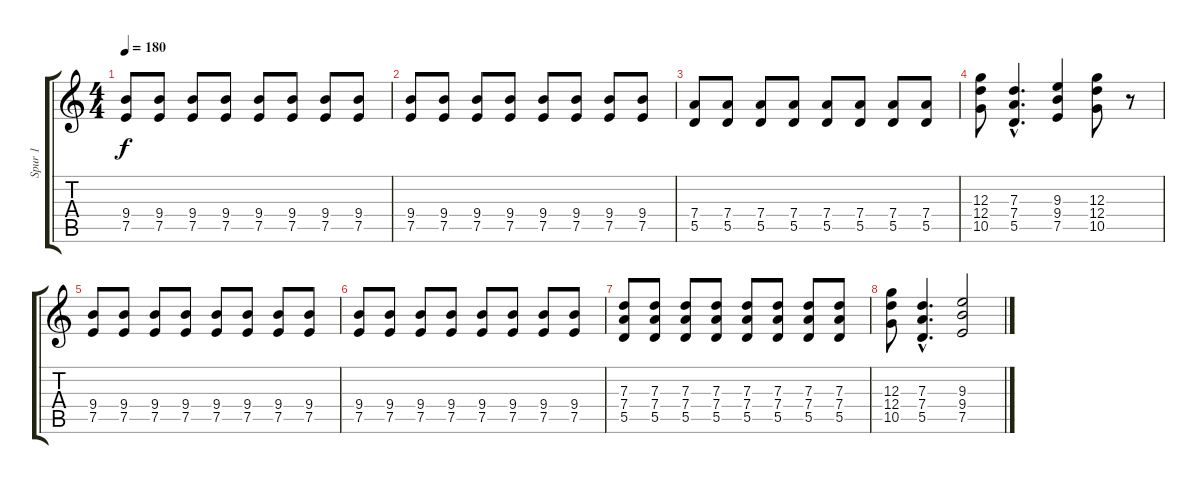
\track ("Spur 1" "Spur 1") {instrument distortionguitar}
\staff {score tabs}
\tuning (E4 B3 G3 D3 A2 E2) {hide}
\ts (4 4)
\tempo 180
\clef g2
\ks c
(9.4 7.5).8{dy f} (9.4 7.5).8 (9.4 7.5).8 (9.4 7.5).8 (9.4 7.5).8 (9.4 7.5).8 (9.4 7.5).8 (9.4 7.5).8 |
(9.4 7.5).8 (9.4 7.5).8 (9.4 7.5).8 (9.4 7.5).8 (9.4 7.5).8 (9.4 7.5).8 (9.4 7.5).8 (9.4 7.5).8 |
(7.4 5.5).8 (7.4 5.5).8 (7.4 5.5).8 (7.4 5.5).8 (7.4 5.5).8 (7.4 5.5).8 (7.4 5.5).8 (7.4 5.5).8 |
(12.3 12.4 10.5).8 (7.3{hac} 7.4{hac} 5.5{hac}).4{d} (9.3 9.4 7.5).4 (12.3 12.4 10.5).8 r.8 |
(9.4 7.5).8 (9.4 7.5).8 (9.4 7.5).8 (9.4 7.5).8 (9.4 7.5).8 (9.4 7.5).8 (9.4 7.5).8 (9.4 7.5).8 |
(9.4 7.5).8 (9.4 7.5).8 (9.4 7.5).8 (9.4 7.5).8 (9.4 7.5).8 (9.4 7.5).8 (9.4 7.5).8 (9.4 7.5).8 |
(7.3 7.4 5.5).8 (7.3 7.4 5.5).8 (7.3 7.4 5.5).8 (7.3 7.4 5.5).8 (7.3 7.4 5.5).8 (7.3 7.4 5.5).8 (7.3 7.4 5.5).8 (7.3 7.4 5.5).8 |
(12.3 12.4 10.5).8 (7.3{hac} 7.4{hac} 5.5{hac}).4{d} (9.3 9.4 7.5).2
